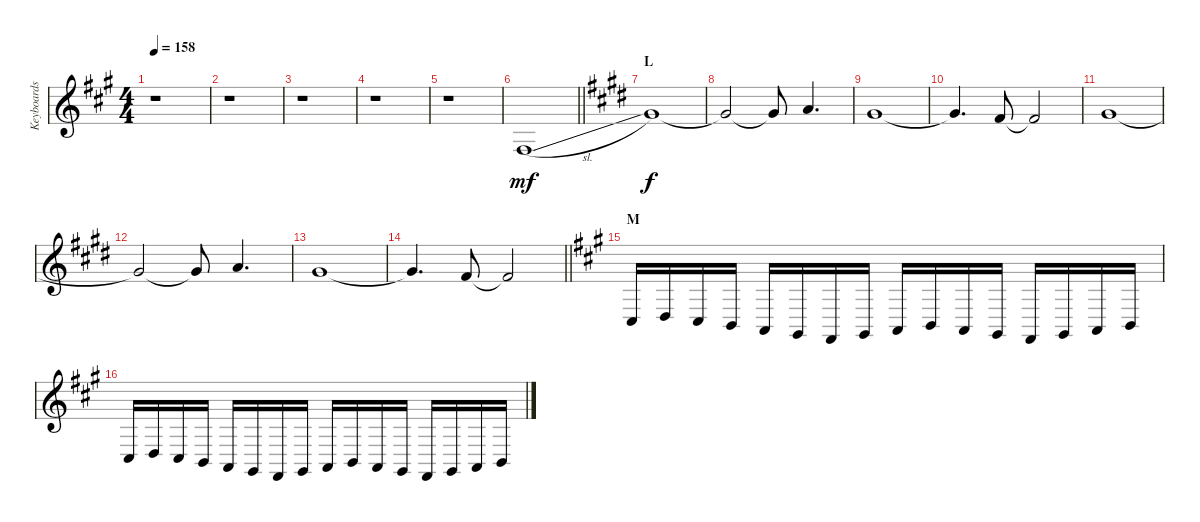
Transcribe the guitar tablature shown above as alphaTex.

\track ("Keyboards (high register)" "Keyboards ") {instrument acousticgrandpiano}
\staff {score}
\tuning (E4 B3 G3 D3 A2 E2 B1) {hide}
\ts (4 4)
\tempo 158
\clef g2
\ks a
r.1{dy f} |
r.1 |
r.1 |
r.1 |
r.1 |
\barLineRight lightlight
4.4{sl}.1{dy mf instrument stringensemble2} |
\section ("" "L")
\ks e
18.4.1{dy f instrument stringensemble1} |
18.4{t}.2 18.4{t}.8 14.3.4{d} |
13.3.1 |
13.3{t}.4{d} 11.3.8 11.3{t}.2 |
18.4.1 |
18.4{t}.2 18.4{t}.8 14.3.4{d} |
13.3.1 |
\barLineRight lightlight
13.3{t}.4{d} 11.3.8 11.3{t}.2 |
\section ("" "M")
\ks a
4.5.16{volume 13 instrument lead2sawtooth} 5.5.16 4.5.16 7.6.16 5.6.16 4.6.16 7.7.16 4.6.16 5.6.16 7.6.16 5.6.16 4.6.16 7.7.16 4.6.16 5.6.16 7.6.16 |
4.5.16 5.5.16 4.5.16 7.6.16 5.6.16 4.6.16 7.7.16 4.6.16 5.6.16 7.6.16 5.6.16 4.6.16 7.7.16 4.6.16 5.6.16 7.6.16
